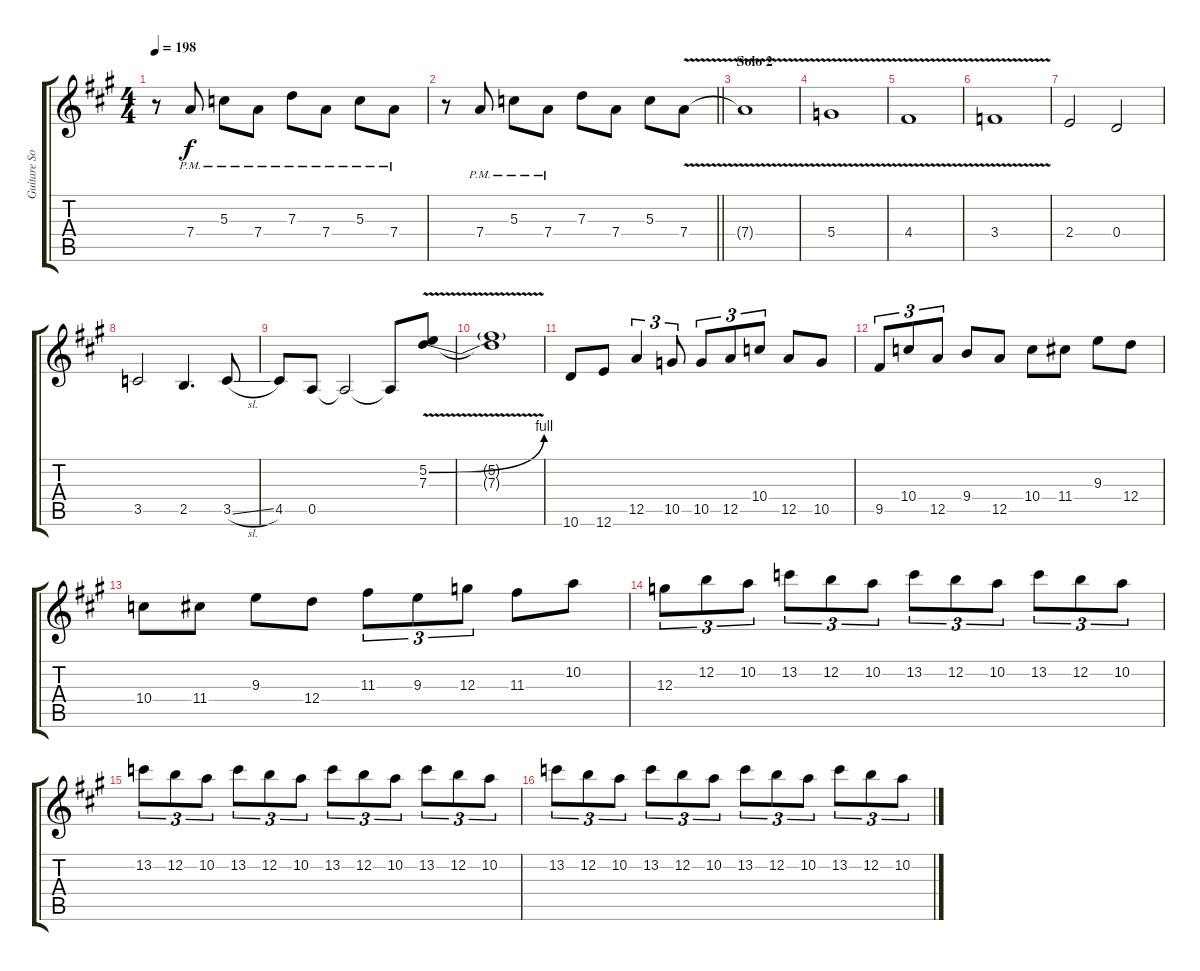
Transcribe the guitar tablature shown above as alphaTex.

\track ("Guitare Solo (Angus Young)" "Guitare So") {instrument distortionguitar}
\staff {score tabs}
\tuning (E4 B3 G3 D3 A2 E2) {hide}
\ts (4 4)
\tempo 198
\clef g2
\ks a
r.8{dy f} 7.4{pm}.8 5.3{pm}.8 7.4{pm}.8 7.3{pm}.8 7.4{pm}.8 5.3{pm}.8 7.4{pm}.8 |
\barLineRight lightlight
r.8 7.4{pm}.8 5.3{pm}.8 7.4{pm}.8 7.3.8 7.4.8 5.3.8 7.4{v}.8 |
\section ("" "Solo 2")
7.4{t}.1 |
5.4{v}.1 |
4.4{v}.1 |
3.4{v}.1 |
2.4.2 0.4.2 |
3.5.2 2.5.4{d} 3.5{sl}.8 |
4.5.8 0.5.8 0.5{t}.2 0.5{t}.8 (5.2{be (bend 0 0 60 4) v} 7.3{v}).8 |
(5.2{t} 7.3{t}).1 |
10.6.8 12.6.8 12.5.4{tu (3 2)} 10.5.8{tu (3 2)} 10.5.8{tu (3 2)} 12.5.8{tu (3 2)} 10.4.8{tu (3 2)} 12.5.8 10.5.8 |
9.5.8{tu (3 2)} 10.4.8{tu (3 2)} 12.5.8{tu (3 2)} 9.4.8 12.5.8 10.4.8 11.4.8 9.3.8 12.4.8 |
10.4.8 11.4.8 9.3.8 12.4.8 11.3.8{tu (3 2)} 9.3.8{tu (3 2)} 12.3.8{tu (3 2)} 11.3.8 10.2.8 |
12.3.8{tu (3 2)} 12.2.8{tu (3 2)} 10.2.8{tu (3 2)} 13.2.8{tu (3 2)} 12.2.8{tu (3 2)} 10.2.8{tu (3 2)} 13.2.8{tu (3 2)} 12.2.8{tu (3 2)} 10.2.8{tu (3 2)} 13.2.8{tu (3 2)} 12.2.8{tu (3 2)} 10.2.8{tu (3 2)} |
13.2.8{tu (3 2)} 12.2.8{tu (3 2)} 10.2.8{tu (3 2)} 13.2.8{tu (3 2)} 12.2.8{tu (3 2)} 10.2.8{tu (3 2)} 13.2.8{tu (3 2)} 12.2.8{tu (3 2)} 10.2.8{tu (3 2)} 13.2.8{tu (3 2)} 12.2.8{tu (3 2)} 10.2.8{tu (3 2)} |
13.2.8{tu (3 2)} 12.2.8{tu (3 2)} 10.2.8{tu (3 2)} 13.2.8{tu (3 2)} 12.2.8{tu (3 2)} 10.2.8{tu (3 2)} 13.2.8{tu (3 2)} 12.2.8{tu (3 2)} 10.2.8{tu (3 2)} 13.2.8{tu (3 2)} 12.2.8{tu (3 2)} 10.2.8{tu (3 2)}
